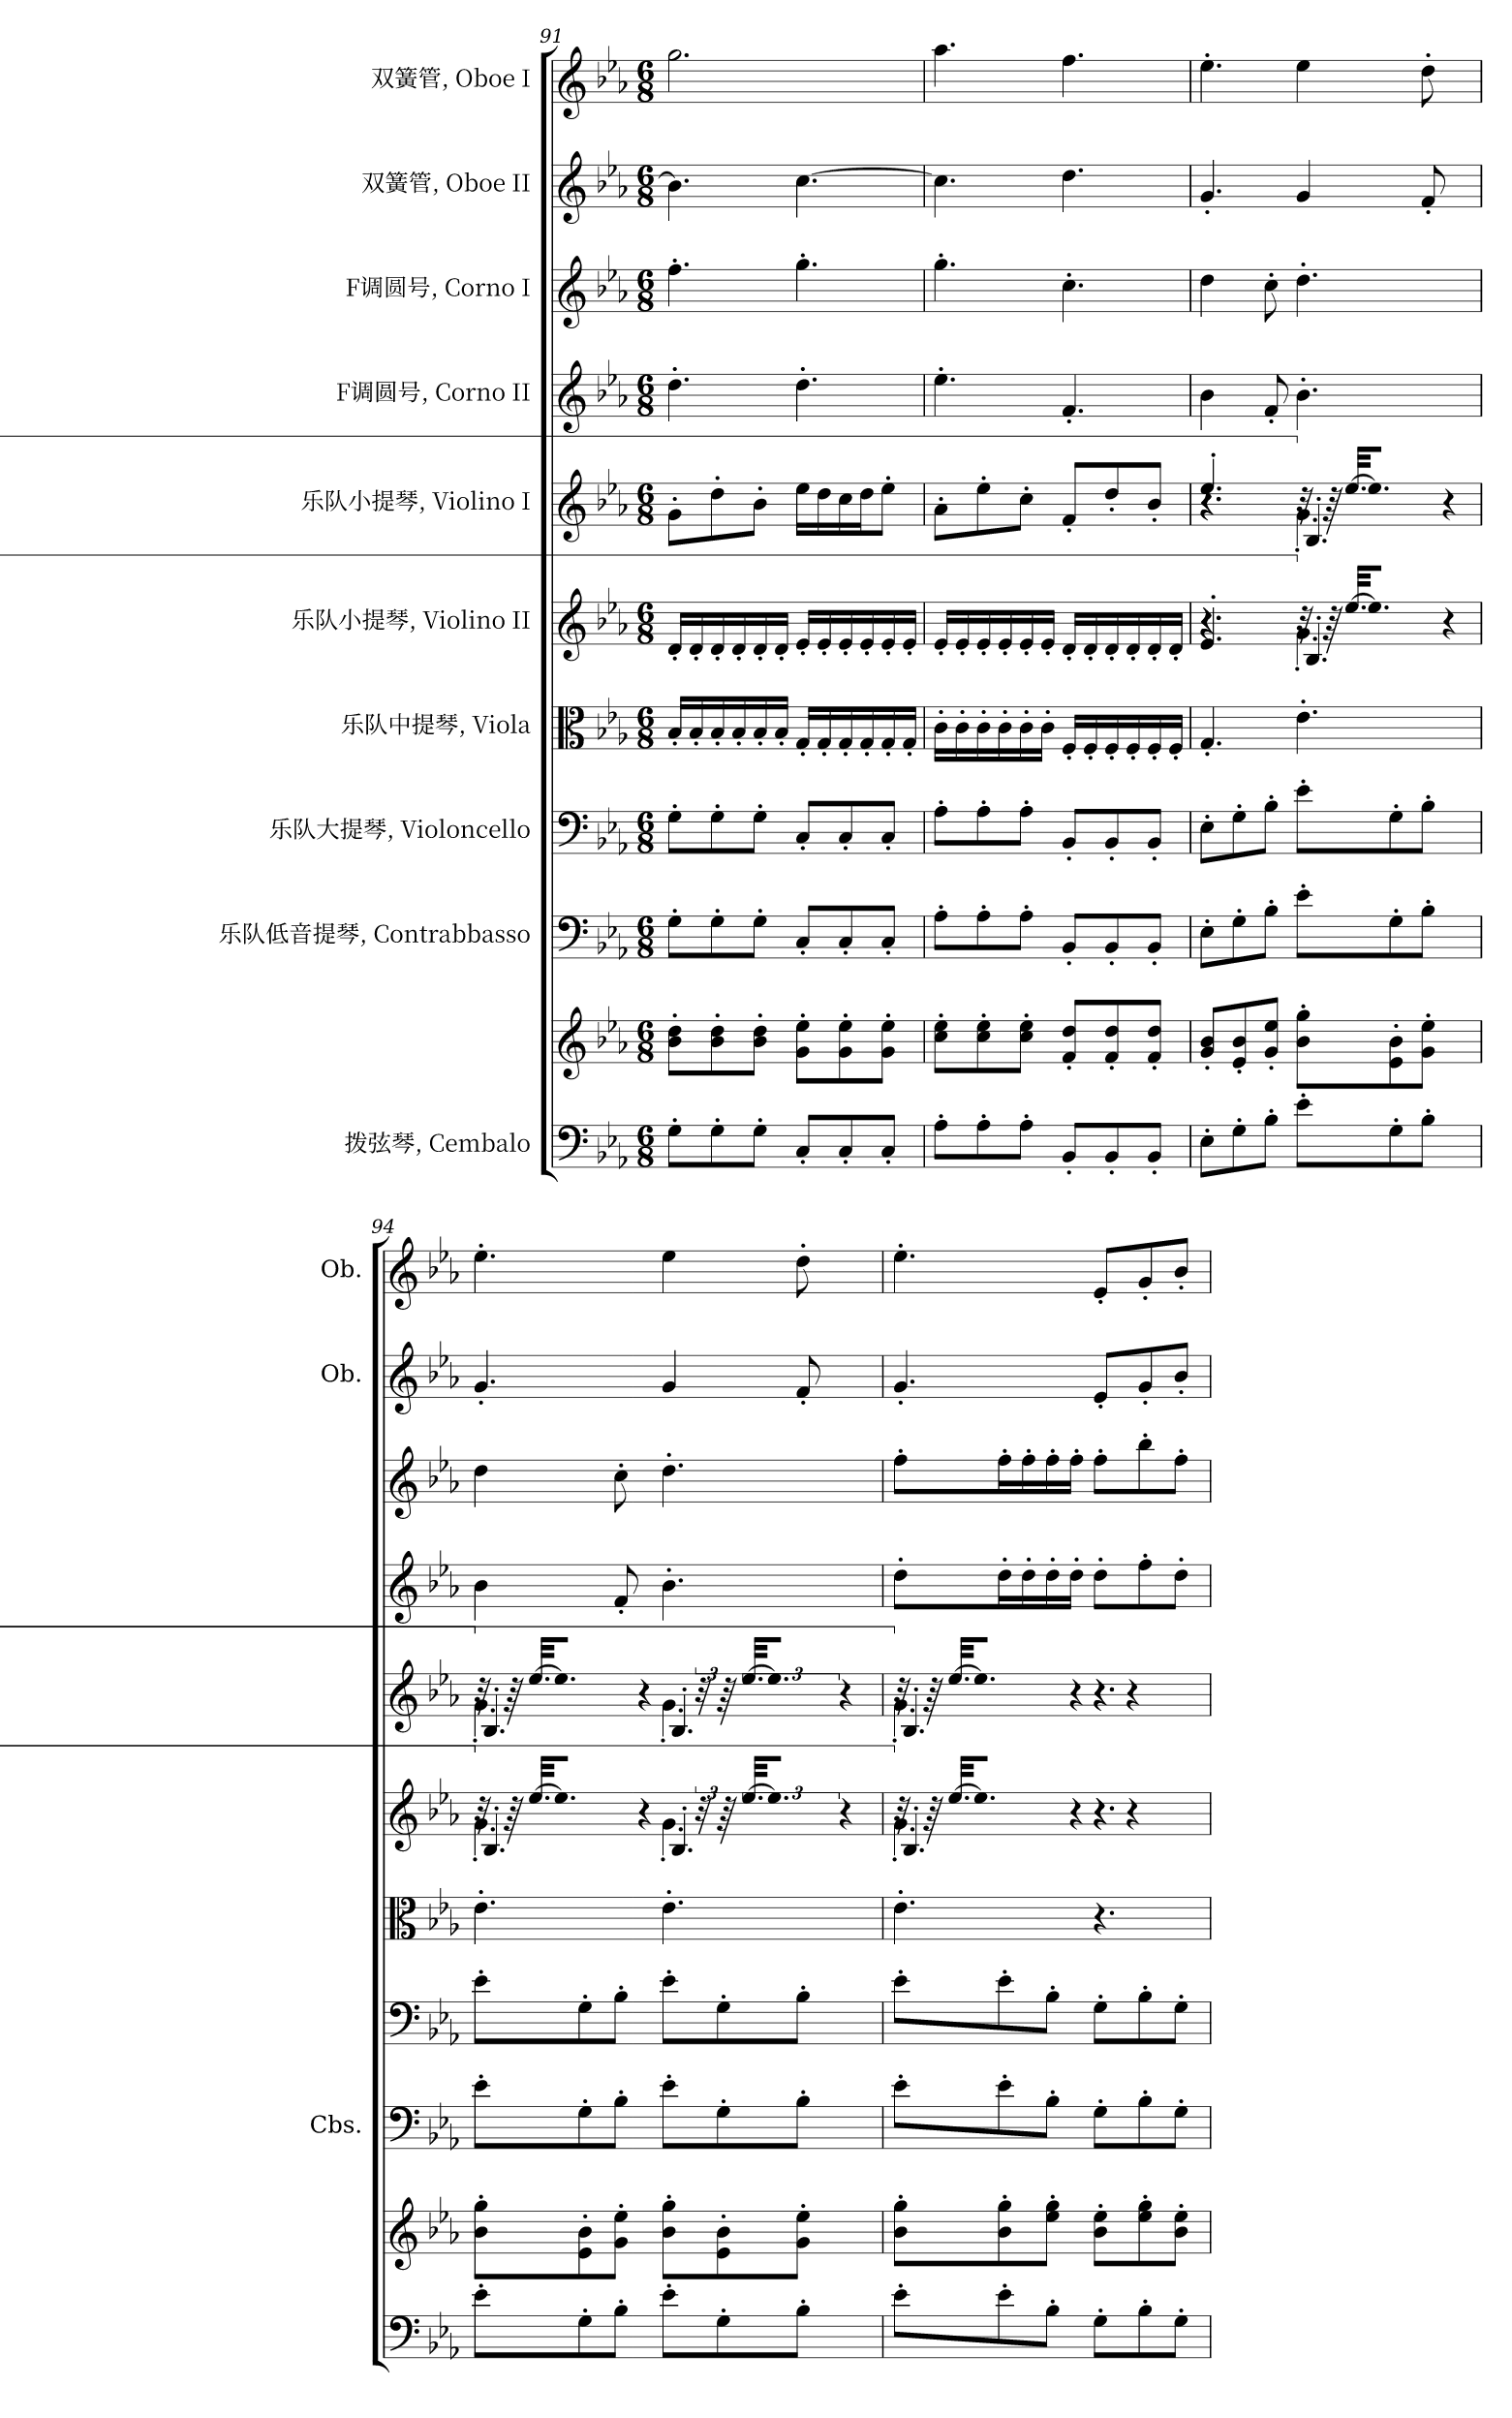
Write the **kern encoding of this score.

**kern	**kern	**kern	**kern	**kern	**kern	**kern	**kern	**kern	**kern	**kern
*part10	*part10	*part9	*part8	*part7	*part6	*part5	*part4	*part3	*part2	*part1
*staff11	*staff10	*staff9	*staff8	*staff7	*staff6	*staff5	*staff4	*staff3	*staff2	*staff1
*I"拨弦琴, Cembalo	*	*I"乐队低音提琴, Contrabbasso	*I"乐队大提琴, Violoncello	*I"乐队中提琴, Viola	*I"乐队小提琴, Violino II	*I"乐队小提琴, Violino I	*I"F调圆号, Corno II	*I"F调圆号, Corno I	*I"双簧管, Oboe II	*I"双簧管, Oboe I
*	*	*I'Cbs.	*	*	*	*	*	*	*I'Ob.	*I'Ob.
!!LO:PB:g=z
*clefF4	*clefG2	*clefF4	*clefF4	*clefC3	*clefG2	*clefG2	*clefG2	*clefG2	*clefG2	*clefG2
*	*	*ITrd7c12	*	*	*	*	*ITrd4c7	*ITrd4c7	*	*
*k[b-e-a-]	*k[b-e-a-]	*k[b-e-a-]	*k[b-e-a-]	*k[b-e-a-]	*k[b-e-a-]	*k[b-e-a-]	*k[b-e-a-d-]	*k[b-e-a-d-]	*k[b-e-a-]	*k[b-e-a-]
*M6/8	*M6/8	*M6/8	*M6/8	*M6/8	*M6/8	*M6/8	*M6/8	*M6/8	*M6/8	*M6/8
=91	=91	=91	=91	=91	=91	=91	=91	=91	=91	=91
8G'\L	8b-\' 8dd\'L	8GG'\L	8G'\L	16B-'/LL	16d'/LL	8g'\L	4.g'\	4.b-'\	4.b-\]	2.gg\
.	.	.	.	16B-'/	16d'/	.	.	.	.	.
8G'\	8b-\' 8dd\'	8GG'\	8G'\	16B-'/	16d'/	8dd'\	.	.	.	.
.	.	.	.	16B-'/	16d'/	.	.	.	.	.
8G'\J	8b-\' 8dd\'J	8GG'\J	8G'\J	16B-'/	16d'/	8b-'\J	.	.	.	.
.	.	.	.	16B-'/JJ	16d'/JJ	.	.	.	.	.
8C'/L	8g\' 8ee-\'L	8CC'/L	8C'/L	16G'/LL	16e-'/LL	16ee-\LL	4.g'\	4.cc'\	[4.cc\	.
.	.	.	.	16G'/	16e-'/	16dd\	.	.	.	.
8C'/	8g\' 8ee-\'	8CC'/	8C'/	16G'/	16e-'/	16cc\	.	.	.	.
.	.	.	.	16G'/	16e-'/	16dd\J	.	.	.	.
8C'/J	8g\' 8ee-\'J	8CC'/J	8C'/J	16G'/	16e-'/	8ee-'\J	.	.	.	.
.	.	.	.	16G'/JJ	16e-'/JJ	.	.	.	.	.
=92	=92	=92	=92	=92	=92	=92	=92	=92	=92	=92
8A-'\L	8cc\' 8ee-\'L	8AA-'\L	8A-'\L	16c'\LL	16e-'/LL	8a-'\L	4.a-'\	4.cc'\	4.cc\]	4.aa-\
.	.	.	.	16c'\	16e-'/	.	.	.	.	.
8A-'\	8cc\' 8ee-\'	8AA-'\	8A-'\	16c'\	16e-'/	8ee-'\	.	.	.	.
.	.	.	.	16c'\	16e-'/	.	.	.	.	.
8A-'\J	8cc\' 8ee-\'J	8AA-'\J	8A-'\J	16c'\	16e-'/	8cc'\J	.	.	.	.
.	.	.	.	16c'\JJ	16e-'/JJ	.	.	.	.	.
8BB-'/L	8f/' 8dd/'L	8BBB-'/L	8BB-'/L	16F'/LL	16d'/LL	8f'/L	4.B-'/	4.f'\	4.dd\	4.ff\
.	.	.	.	16F'/	16d'/	.	.	.	.	.
8BB-'/	8f/' 8dd/'	8BBB-'/	8BB-'/	16F'/	16d'/	8dd'/	.	.	.	.
.	.	.	.	16F'/	16d'/	.	.	.	.	.
8BB-'/J	8f/' 8dd/'J	8BBB-'/J	8BB-'/J	16F'/	16d'/	8b-'/J	.	.	.	.
.	.	.	.	16F'/JJ	16d'/JJ	.	.	.	.	.
=93	=93	=93	=93	=93	=93	=93	=93	=93	=93	=93
*	*	*	*	*	*^	*^	*	*	*	*
*	*	*	*	*	*	*^	*	*^	*	*	*	*
8E-'\L	8g/' 8b-/'L	8EE-'\L	8E-'\L	4.G'/	4.e-'/	4.r	4.r	4.ee-'/	4.r	4.r	4e-\	4g\	4.g'/	4.ee-'\
8G'\	8e-/' 8b-/'	8GG'\	8G'\	.	.	.	.	.	.	.	.	.	.	.
8B-'\J	8g/' 8ee-/'J	8BB-'\J	8B-'\J	.	.	.	.	.	.	.	8B-'/	8f'\	.	.
8e-'\L	8b-\' 8gg\'L	8E-'\L	8e-'\L	4.e-'\	48r	4.g'\	4.B-'/	48r	4.g'\	4.B-'/	4.e-'\	4.g'\	4g/	4ee-\
.	.	.	.	.	96r	.	.	96r	.	.	.	.	.	.
.	.	.	.	.	[48.ee-/KKL	.	.	[48.ee-/KKL	.	.	.	.	.	.
.	.	.	.	.	8.ee-/J]	.	.	8.ee-/J]	.	.	.	.	.	.
8G'\	8e-\' 8b-\'	8GG'\	8G'\	.	.	.	.	.	.	.	.	.	.	.
8B-'\J	8g\' 8ee-\'J	8BB-'\J	8B-'\J	.	8r	.	.	8r	.	.	.	.	8f'/	8dd'\
!!LO:PB:g=z
=94	=94	=94	=94	=94	=94	=94	=94	=94	=94	=94	=94	=94	=94	=94
8e-'\L	8b-\' 8gg\'L	8E-'\L	8e-'\L	4.e-'\	48r	4.g'\	4.B-'/	48r	4.g'\	4.B-'/	4e-\	4g\	4.g'/	4.ee-'\
.	.	.	.	.	96r	.	.	96r	.	.	.	.	.	.
.	.	.	.	.	[48.ee-/KKL	.	.	[48.ee-/KKL	.	.	.	.	.	.
.	.	.	.	.	8.ee-/J]	.	.	8.ee-/J]	.	.	.	.	.	.
8G'\	8e-\' 8b-\'	8GG'\	8G'\	.	.	.	.	.	.	.	.	.	.	.
8B-'\J	8g\' 8ee-\'J	8BB-'\J	8B-'\J	.	8r	.	.	8r	.	.	8B-'/	8f'\	.	.
8e-'\L	8b-\' 8gg\'L	8E-'\L	8e-'\L	4.e-'\	48r	4.g'\	4.B-'/	48r	4.g'\	4.B-'/	4.e-'\	4.g'\	4g/	4ee-\
.	.	.	.	.	96r	.	.	96r	.	.	.	.	.	.
.	.	.	.	.	[48.ee-/KKL	.	.	[48.ee-/KKL	.	.	.	.	.	.
.	.	.	.	.	8.ee-/J]	.	.	8.ee-/J]	.	.	.	.	.	.
8G'\	8e-\' 8b-\'	8GG'\	8G'\	.	.	.	.	.	.	.	.	.	.	.
8B-'\J	8g\' 8ee-\'J	8BB-'\J	8B-'\J	.	8r	.	.	8r	.	.	.	.	8f'/	8dd'\
=95	=95	=95	=95	=95	=95	=95	=95	=95	=95	=95	=95	=95	=95	=95
8e-'\L	8b-\' 8gg\'L	8E-'\L	8e-'\L	4.e-'\	48r	4.g'\	4.B-'/	48r	4.g'\	4.B-'/	8g'\L	8b-'\L	4.g'/	4.ee-'\
.	.	.	.	.	96r	.	.	96r	.	.	.	.	.	.
.	.	.	.	.	[48.ee-/KKL	.	.	[48.ee-/KKL	.	.	.	.	.	.
.	.	.	.	.	8.ee-/J]	.	.	8.ee-/J]	.	.	.	.	.	.
8e-'\	8b-\' 8gg\'	8E-'\	8e-'\	.	.	.	.	.	.	.	16g'\L	16b-'\L	.	.
.	.	.	.	.	.	.	.	.	.	.	16g'\	16b-'\	.	.
8B-'\J	8ee-\' 8gg\'J	8BB-'\J	8B-'\J	.	8r	.	.	8r	.	.	16g'\	16b-'\	.	.
.	.	.	.	.	.	.	.	.	.	.	16g'\JJ	16b-'\JJ	.	.
8G'\L	8b-\' 8ee-\'L	8GG'\L	8G'\L	4.r	4.r	4.r	4.r	4.r	4.r	4.r	8g'\L	8b-'\L	8e-'/L	8e-'/L
8B-'\	8ee-\' 8gg\'	8BB-'\	8B-'\	.	.	.	.	.	.	.	8b-'\	8ee-'\	8g'/	8g'/
8G'\J	8b-\' 8ee-\'J	8GG'\J	8G'\J	.	.	.	.	.	.	.	8g'\J	8b-'\J	8b-'/J	8b-'/J
*	*	*	*	*	*v	*v	*v	*	*	*	*	*	*	*
*	*	*	*	*	*	*v	*v	*v	*	*	*	*
=	=	=	=	=	=	=	=	=	=	=
*-	*-	*-	*-	*-	*-	*-	*-	*-	*-	*-
